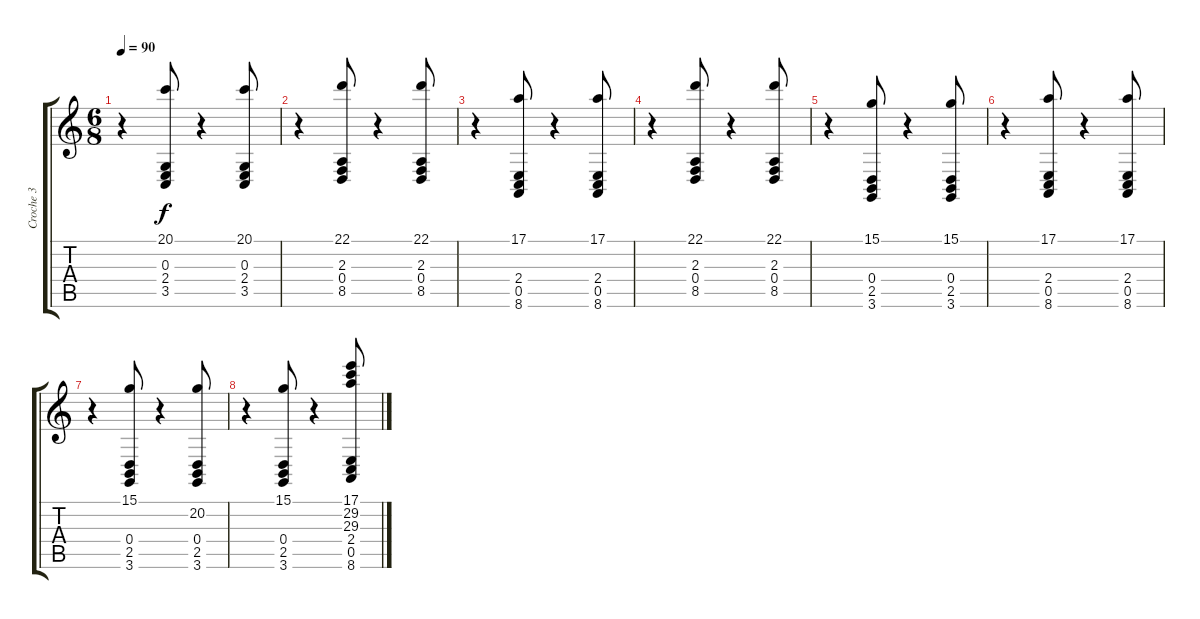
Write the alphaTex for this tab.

\track ("Croche 3" "Croche 3") {instrument fx5brightness}
\staff {score tabs}
\tuning (E4 B3 G3 D3 A2 E2) {hide}
\ts (6 8)
\tempo 90
\clef g2
\ks c
r.4{dy f} (20.1 0.3 2.4 3.5).8 r.4 (20.1 0.3 2.4 3.5).8 |
r.4 (22.1 2.3 0.4 8.5).8 r.4 (22.1 2.3 0.4 8.5).8 |
r.4 (17.1 2.4 0.5 8.6).8 r.4 (17.1 2.4 0.5 8.6).8 |
r.4 (22.1 2.3 0.4 8.5).8 r.4 (22.1 2.3 0.4 8.5).8 |
r.4 (15.1 0.4 2.5 3.6).8 r.4 (15.1 0.4 2.5 3.6).8 |
r.4 (17.1 2.4 0.5 8.6).8 r.4 (17.1 2.4 0.5 8.6).8 |
r.4 (15.1 0.4 2.5 3.6).8 r.4 (20.2 0.4 2.5 3.6).8 |
r.4 (15.1 0.4 2.5 3.6).8 r.4 (17.1 29.2 29.3 2.4 0.5 8.6).8
